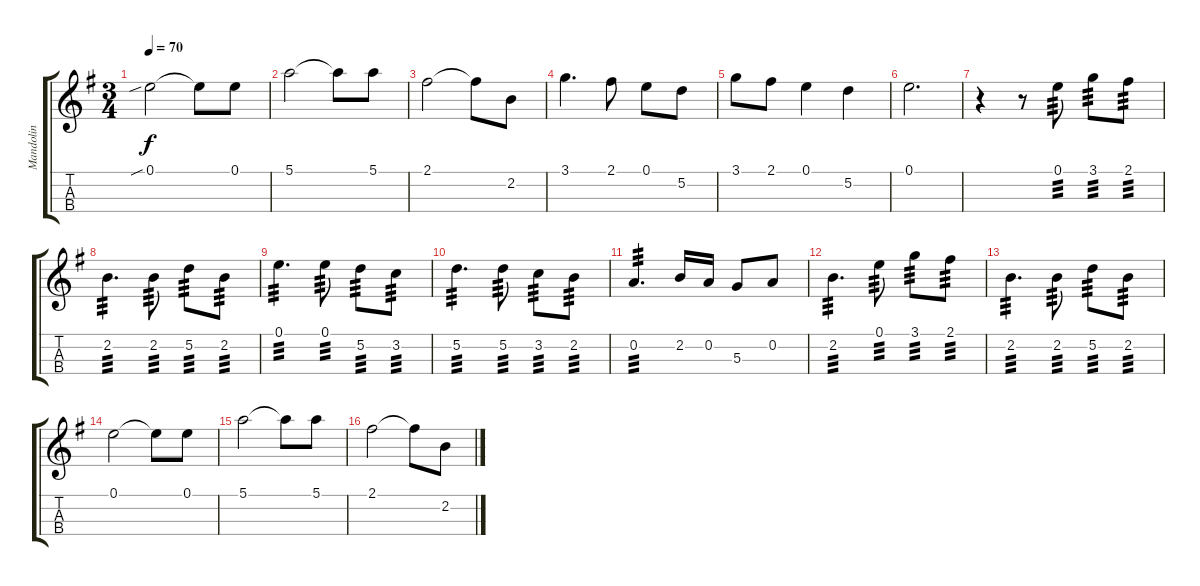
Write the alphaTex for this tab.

\track ("Mandolin" "Mandolin") {instrument acousticguitarnylon}
\staff {score tabs}
\tuning (E4 A3 D3 G2) {hide}
\ts (3 4)
\tempo 70
\clef g2
\ks g
0.1{sib}.2{dy f} 0.1{t}.8 0.1.8 |
5.1.2 5.1{t}.8 5.1.8 |
2.1.2 2.1{t}.8 2.2.8 |
3.1.4{d} 2.1.8 0.1.8 5.2.8 |
3.1.8 2.1.8 0.1.4 5.2.4 |
0.1.2{d} |
r.4 r.8 0.1.8{tp 3} 3.1.8{tp 3} 2.1.8{tp 3} |
2.2.4{d tp 3} 2.2.8{tp 3} 5.2.8{tp 3} 2.2.8{tp 3} |
0.1.4{d tp 3} 0.1.8{tp 3} 5.2.8{tp 3} 3.2.8{tp 3} |
5.2.4{d tp 3} 5.2.8{tp 3} 3.2.8{tp 3} 2.2.8{tp 3} |
0.2.4{d tp 3} 2.2.16 0.2.16 5.3.8 0.2.8 |
2.2.4{d tp 3} 0.1.8{tp 3} 3.1.8{tp 3} 2.1.8{tp 3} |
2.2.4{d tp 3} 2.2.8{tp 3} 5.2.8{tp 3} 2.2.8{tp 3} |
0.1.2 0.1{t}.8 0.1.8 |
5.1.2 5.1{t}.8 5.1.8 |
2.1.2 2.1{t}.8 2.2.8
